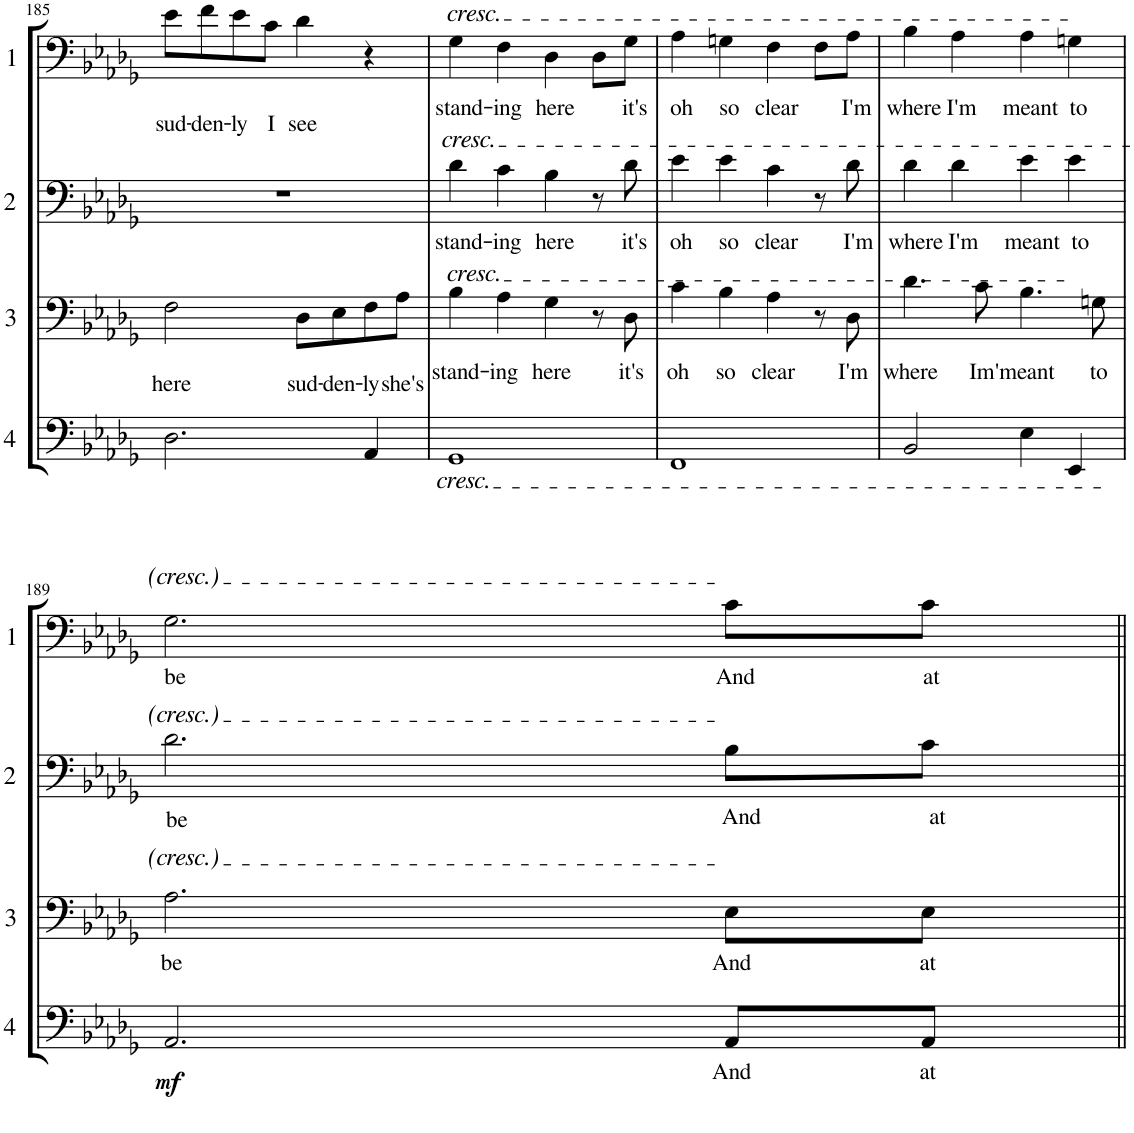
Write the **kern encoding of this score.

**kern	**text	**dynam	**kern	**text	**kern	**text	**kern	**text
*part4	*part4	*part4	*part3	*part3	*part2	*part2	*part1	*part1
*staff4	*staff4	*staff4	*staff3	*staff3	*staff2	*staff2	*staff1	*staff1
*I"Euphonium 4	*	*	*I"Euphonium 3	*	*I"Euphonium 2	*	*I"Euphonium 1	*
!!LO:PB:g=z
*clefF4	*	*	*clefF4	*	*clefF4	*	*clefF4	*
*k[b-e-a-d-g-]	*	*	*k[b-e-a-d-g-]	*	*k[b-e-a-d-g-]	*	*k[b-e-a-d-g-]	*
*M4/4	*	*	*M4/4	*	*M4/4	*	*M4/4	*
=185	=185	=185	=185	=185	=185	=185	=185	=185
!	!	!	!	!LO:LY:b	!	!	!	!LO:LY:b
2.D-\	.	.	2F\	here	1r	.	8e-\L	sud-
!	!	!	!	!	!	!	!	!LO:LY:b
.	.	.	.	.	.	.	8f\	-den-
!	!	!	!	!	!	!	!	!LO:LY:b
.	.	.	.	.	.	.	8e-\	-ly
!	!	!	!	!	!	!	!	!LO:LY:b
.	.	.	.	.	.	.	8c\J	I
!	!	!	!	!LO:LY:b	!	!	!	!LO:LY:b
.	.	.	8D-\L	sud-	.	.	4d-\	see
!	!	!	!	!LO:LY:b	!	!	!	!
.	.	.	8E-\	-den-	.	.	.	.
!	!	!	!	!LO:LY:b	!	!	!	!
4AA-/	.	.	8F\	-ly	.	.	4r	.
!	!	!	!	!LO:LY:b	!	!	!	!
.	.	.	8A-\J	she's	.	.	.	.
=186	=186	=186	=186	=186	=186	=186	=186	=186
!	!	!	!	!	!	!	!LO:TX:a:i:t=cresc.	!
!	!	!	!	!	!LO:TX:a:i:t=cresc.	!	!	!
!	!	!	!LO:TX:a:i:t=cresc.	!	!	!	!	!
!LO:TX:b:i:t=cresc.	!	!	!	!	!	!	!	!
!	!	!	!	!LO:LY:b	!	!LO:LY:b	!	!LO:LY:b
1GG-	.	.	4B-\	stand-	4d-\	stand-	4G-\	stand-
!	!	!	!	!LO:LY:b	!	!LO:LY:b	!	!LO:LY:b
.	.	.	4A-\	-ing	4c\	-ing	4F\	-ing
!	!	!	!	!LO:LY:b	!	!LO:LY:b	!	!LO:LY:b
.	.	.	4G-\	here	4B-\	here	4D-\	here
.	.	.	8r	.	8r	.	8D-\L	.
!	!	!	!	!LO:LY:b	!	!LO:LY:b	!	!LO:LY:b
.	.	.	8D-\	it's	8d-\	it's	8G-\J	it's
=187	=187	=187	=187	=187	=187	=187	=187	=187
!	!	!	!	!LO:LY:b	!	!LO:LY:b	!	!LO:LY:b
1FF	.	.	4c\	oh	4e-\	oh	4A-\	oh
!	!	!	!	!LO:LY:b	!	!LO:LY:b	!	!LO:LY:b
.	.	.	4B-\	so	4e-\	so	4Gn\	so
!	!	!	!	!LO:LY:b	!	!LO:LY:b	!	!LO:LY:b
.	.	.	4A-\	clear	4c\	clear	4F\	clear
.	.	.	8r	.	8r	.	8F\L	.
!	!	!	!	!LO:LY:b	!	!LO:LY:b	!	!LO:LY:b
.	.	.	8D-\	I'm	8d-\	I'm	8A-\J	I'm
=188	=188	=188	=188	=188	=188	=188	=188	=188
!	!	!	!	!LO:LY:b	!	!LO:LY:b	!	!LO:LY:b
2BB-/	.	.	4.d-\	where	4d-\	where	4B-\	where
!	!	!	!	!	!	!LO:LY:b	!	!LO:LY:b
.	.	.	.	.	4d-\	I'm	4A-\	I'm
!	!	!	!	!LO:LY:b	!	!	!	!
.	.	.	8c\	Im'	.	.	.	.
!	!	!	!	!LO:LY:b	!	!LO:LY:b	!	!LO:LY:b
4E-\	.	.	4.B-\	meant	4e-\	meant	4A-\	meant
!	!	!	!	!	!	!LO:LY:b	!	!LO:LY:b
4EE-/	.	.	.	.	4e-\	to	4Gn\	to
!	!	!	!	!LO:LY:b	!	!	!	!
.	.	.	8Gn\	to	.	.	.	.
!!LO:LB:g=z
=189	=189	=189	=189	=189	=189	=189	=189	=189
!	!	!LO:DY:b	!	!LO:LY:b	!	!LO:LY:b	!	!LO:LY:b
2.AA-/	.	mf	2.A-\	be	2.d-\	be	2.G-\	be
!	!LO:LY:b	!	!	!LO:LY:b	!	!LO:LY:b	!	!LO:LY:b
8AA-/L	And	.	8E-\L	And	8B-\L	And	8c\L	And
!	!LO:LY:b	!	!	!LO:LY:b	!	!LO:LY:b	!	!LO:LY:b
8AA-/J	at	.	8E-\J	at	8c\J	at	8c\J	at
=||	=||	=||	=||	=||	=||	=||	=||	=||
*-	*-	*-	*-	*-	*-	*-	*-	*-
